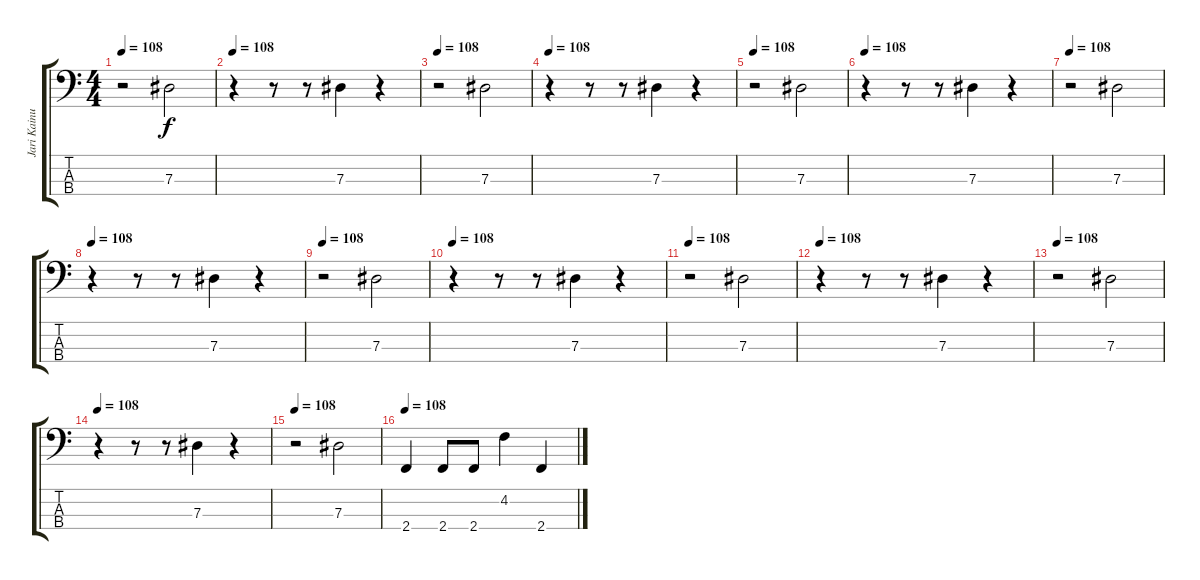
\track ("Jari Kainulainen (Bass)" "Jari Kainu") {instrument electricbassfinger}
\staff {score tabs}
\tuning (Gb2 Db2 Ab1 Eb1) {hide}
\ts (4 4)
\tempo 108
\clef f4
\ks c
r.2{dy f} 7.3.2 |
\tempo 108
r.4 r.8 r.8 7.3.4 r.4 |
\tempo 108
r.2 7.3.2 |
\tempo 108
r.4 r.8 r.8 7.3.4 r.4 |
\tempo 108
r.2 7.3.2 |
\tempo 108
r.4 r.8 r.8 7.3.4 r.4 |
\tempo 108
r.2 7.3.2 |
\tempo 108
r.4 r.8 r.8 7.3.4 r.4 |
\tempo 108
r.2 7.3.2 |
\tempo 108
r.4 r.8 r.8 7.3.4 r.4 |
\tempo 108
r.2 7.3.2 |
\tempo 108
r.4 r.8 r.8 7.3.4 r.4 |
\tempo 108
r.2 7.3.2 |
\tempo 108
r.4 r.8 r.8 7.3.4 r.4 |
\tempo 108
r.2 7.3.2 |
\tempo 108
2.4.4 2.4.8 2.4.8 4.2.4 2.4.4
